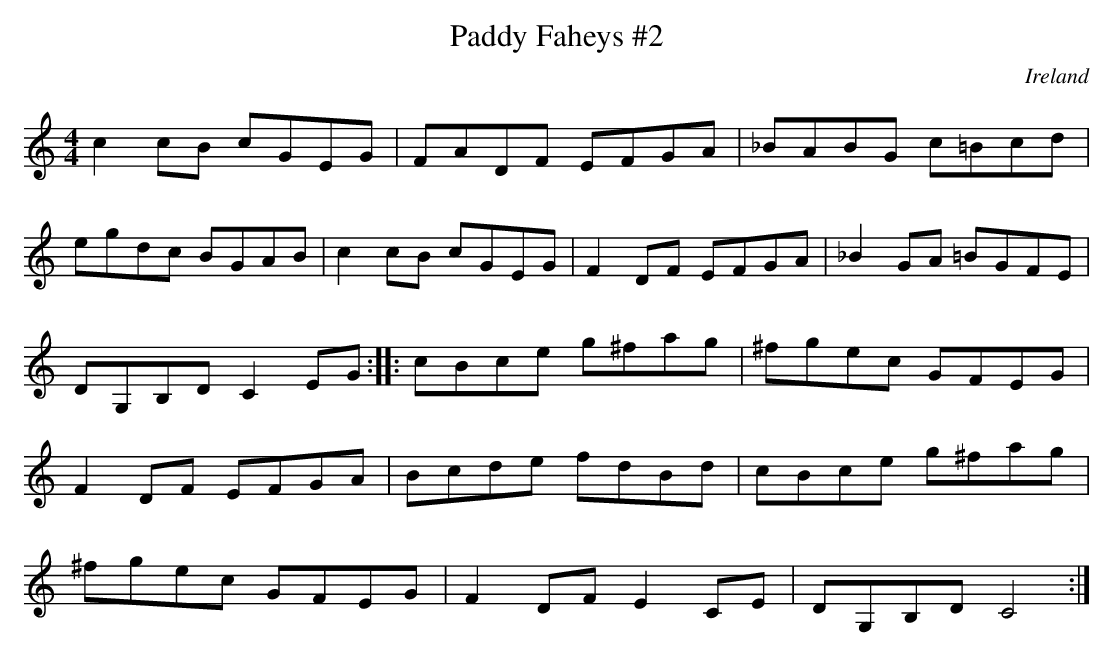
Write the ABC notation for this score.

X:1
T:Paddy Faheys #2
M:4/4
O:Ireland
K:C major
c2cB cGEG| FADF EFGA| _BABG c=Bcd| egdc BGAB|\
c2cB cGEG| F2DF EFGA| _B2GA =BGFE|DG,B,D C2EG::\
cBce g^fag| ^fgec GFEG| F2DF EFGA| Bcde fdBd |\
cBce g^fag|^fgec GFEG| F2DF E2CE|DG,B,DC4:|
